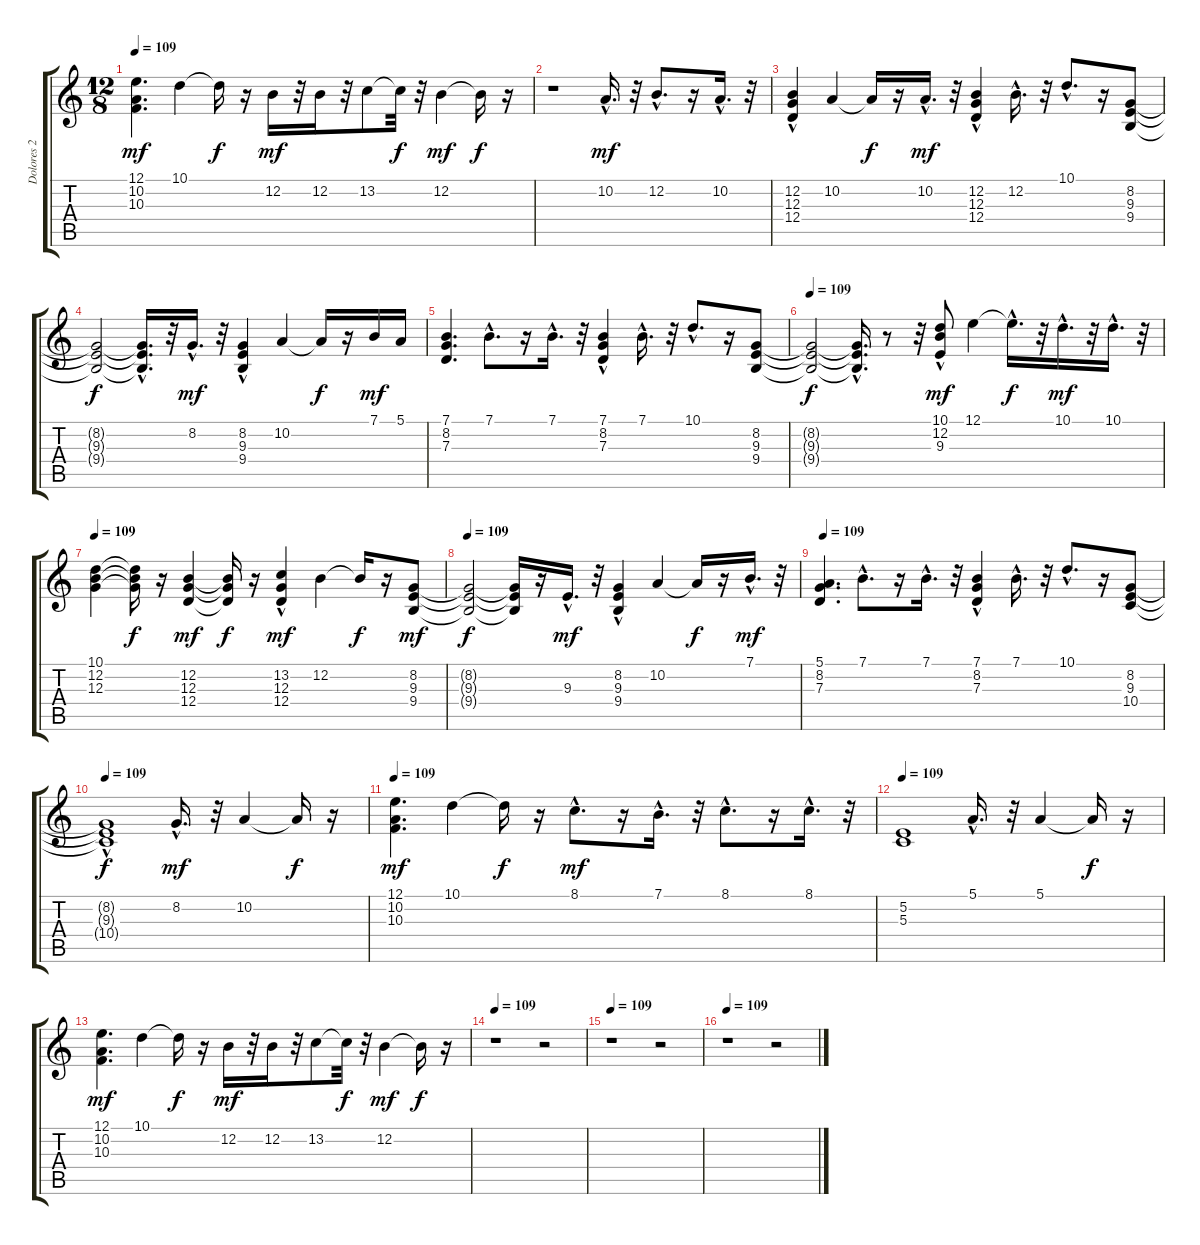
\track ("Dolores 2" "Dolores 2") {instrument pad3polysynth}
\staff {score tabs}
\tuning (E4 B3 G3 D3 A2 E2) {hide}
\ts (12 8)
\tempo 109
\clef g2
\ks c
(12.1 10.2 10.3).4{d dy mf} 10.1.4 10.1{t}.16{dy f} r.16 12.2.16{dy mf} r.32 12.2.16 r.32 13.2.8 13.2{t}.32{dy f} r.32 12.2.4{dy mf} 12.2{t}.16{dy f} r.16 |
r.1 10.2{hac}.16{d dy mf} r.32 12.2{hac}.8{d} r.16 10.2{hac}.16{d} r.32 |
(12.2{hac} 12.3 12.4).4 10.2.4 10.2{t}.16{dy f} r.16 10.2{hac}.16{d dy mf} r.32 (12.2{hac} 12.3 12.4).4 12.2{hac}.16{d} r.32 10.1{hac}.8{d} r.16 (8.2 9.3 9.4).8 |
(8.2{t} 9.3{t} 9.4{t}).2{dy f} (8.2{t} 9.3{hac t} 9.4{hac t}).16{d} r.32 8.2{hac}.16{d dy mf} r.32 (8.2{hac} 9.3 9.4).4 10.2.4 10.2{t}.16{dy f} r.16 7.1.16{dy mf} 5.1.16 |
(7.1 8.2 7.3).4{d} 7.1{hac}.8{d} r.16 7.1{hac}.16{d} r.32 (7.1{hac} 8.2 7.3).4 7.1{hac}.16{d} r.32 10.1{hac}.8{d} r.16 (8.2 9.3 9.4).8 |
\tempo 109
(8.2{t} 9.3{t} 9.4{t}).2{dy f} (8.2{hac t} 9.3{hac t} 9.4{hac t}).16{d} r.8 r.32 (10.1{hac} 12.2 9.3).8{dy mf} 12.1.4 12.1{hac t}.16{d dy f} r.32 10.1{hac}.16{d dy mf} r.32 10.1{hac}.16{d} r.32 |
\tempo 109
(10.1 12.2 12.3).4 (10.1{t} 12.2{t} 12.3{t}).16{dy f} r.16 (12.2 12.3 12.4).4{dy mf} (12.2{t} 12.3{t} 12.4{t}).16{dy f} r.16 (13.2{hac} 12.3 12.4).4{dy mf} 12.2.4 12.2{t}.16{dy f} r.16 (8.2 9.3 9.4).8{dy mf} |
\tempo 109
(8.2{t} 9.3{t} 9.4{t}).2{dy f} (8.2{t} 9.3{t} 9.4{t}).16 r.16 9.3{hac}.16{d dy mf} r.32 (8.2{hac} 9.3 9.4).4 10.2.4 10.2{t}.16{dy f} r.16 7.1{hac}.16{d dy mf} r.32 |
\tempo 109
(5.1 8.2 7.3).4{d} 7.1{hac}.8{d} r.16 7.1{hac}.16{d} r.32 (7.1{hac} 8.2 7.3).4 7.1{hac}.16{d} r.32 10.1{hac}.8{d} r.16 (8.2 9.3 10.4).8 |
\tempo 109
(8.2{hac t} 9.3{t} 10.4{t}).1{dy f} 8.2{hac}.16{d dy mf} r.32 10.2.4 10.2{t}.16{dy f} r.16 |
\tempo 109
(12.1 10.2 10.3).4{d dy mf} 10.1.4 10.1{t}.16{dy f} r.16 8.1{hac}.8{d dy mf} r.16 7.1{hac}.16{d} r.32 8.1{hac}.8{d} r.16 8.1{hac}.16{d} r.32 |
\tempo 109
(5.2 5.3).1 5.1{hac}.16{d} r.32 5.1.4 5.1{t}.16{dy f} r.16 |
(12.1 10.2 10.3).4{d dy mf} 10.1.4 10.1{t}.16{dy f} r.16 12.2.16{dy mf} r.32 12.2.16 r.32 13.2.8 13.2{t}.32{dy f} r.32 12.2.4{dy mf} 12.2{t}.16{dy f} r.16 |
\tempo 109
r.1 r.2 |
\tempo 109
r.1 r.2 |
\tempo 109
r.1 r.2
